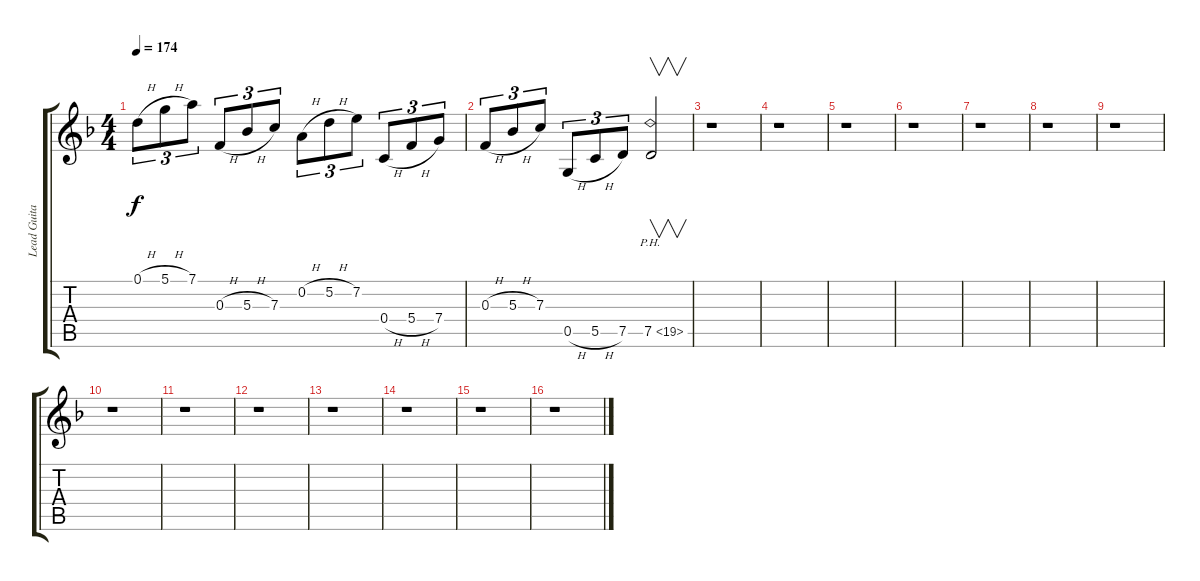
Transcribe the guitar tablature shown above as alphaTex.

\track ("Lead Guitar" "Lead Guita") {instrument distortionguitar}
\staff {score tabs}
\tuning (D4 A3 F3 C3 G2 D2) {hide}
\ts (4 4)
\tempo 174
\clef g2
\ks dminor
0.1{h}.8{tu (3 2) dy f} 5.1{h}.8{tu (3 2)} 7.1.8{tu (3 2)} 0.3{h}.8{tu (3 2)} 5.3{h}.8{tu (3 2)} 7.3.8{tu (3 2)} 0.2{h}.8{tu (3 2)} 5.2{h}.8{tu (3 2)} 7.2.8{tu (3 2)} 0.4{h}.8{tu (3 2)} 5.4{h}.8{tu (3 2)} 7.4.8{tu (3 2)} |
0.3{h}.8{tu (3 2)} 5.3{h}.8{tu (3 2)} 7.3.8{tu (3 2)} 0.5{h}.8{tu (3 2)} 5.5{h}.8{tu (3 2)} 7.5.8{tu (3 2)} 7.5{ph 12}.2{v} |
r.1 |
r.1 |
r.1 |
r.1 |
r.1 |
r.1 |
r.1 |
r.1 |
r.1 |
r.1 |
r.1 |
r.1 |
r.1 |
r.1
